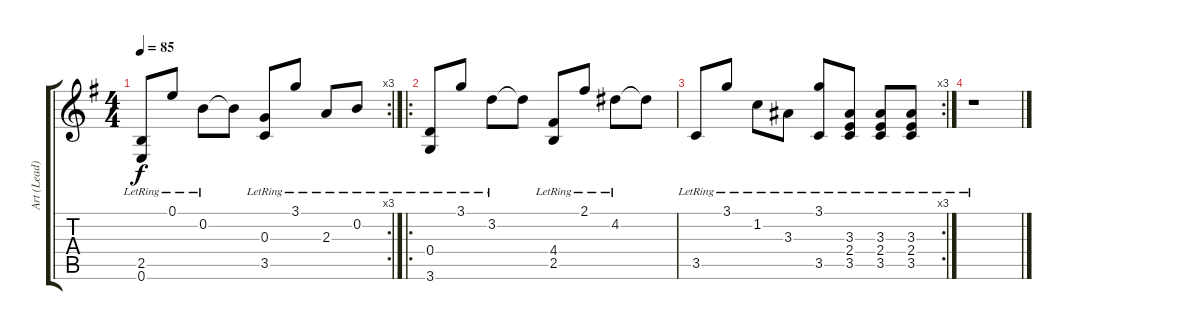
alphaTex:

\track ("Art (Lead) w/tremolo" "Art (Lead)") {instrument electricguitarmuted}
\staff {score tabs}
\tuning (E4 B3 G3 D3 A2 E2) {hide}
\rc 3
\ts (4 4)
\tempo 85
\clef g2
\ks g
(2.5{lr} 0.6{lr}).8{dy f} 0.1{lr}.8 0.2{lr}.8 0.2{t}.8 (0.3{lr} 3.5{lr}).8 3.1{lr}.8 2.3{lr}.8 0.2{lr}.8 |
\ro
(0.4{lr} 3.6{lr}).8 3.1{lr}.8 3.2{lr}.8 3.2{t}.8 (4.4{lr} 2.5{lr}).8 2.1{lr}.8 4.2{lr}.8 4.2{t}.8 |
\rc 3
3.5{lr}.8 3.1{lr}.8 1.2{lr}.8 3.3{lr}.8 (3.1{lr} 3.5{lr}).8 (3.3{lr} 2.4{lr} 3.5{lr}).8 (3.3{lr} 2.4{lr} 3.5{lr}).8 (3.3{lr} 2.4{lr} 3.5{lr}).8 |
r.1
